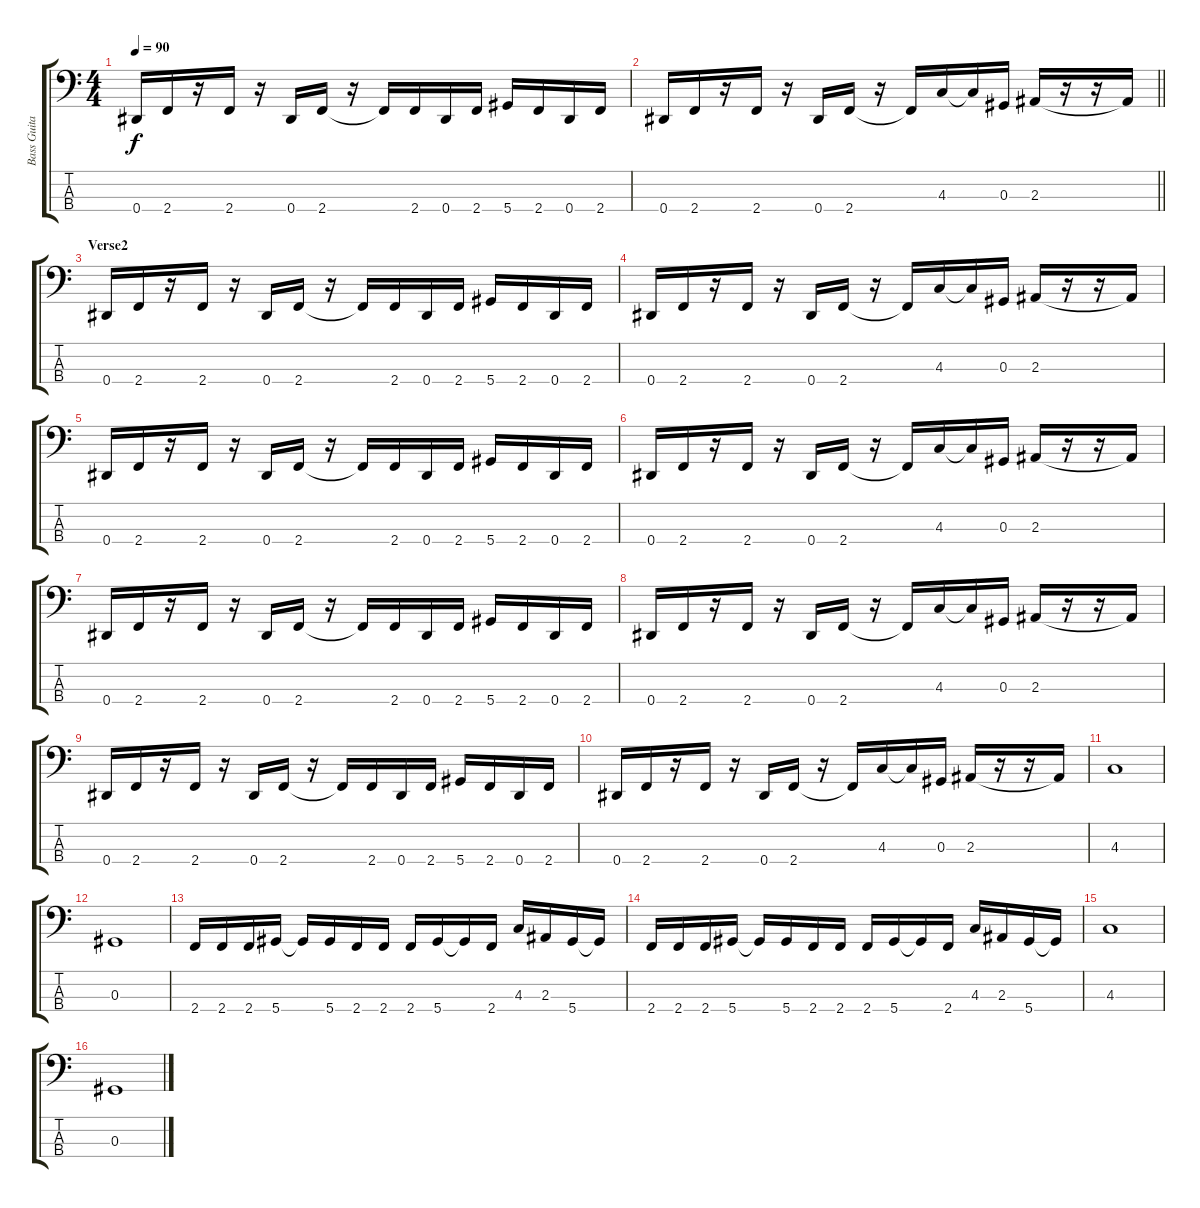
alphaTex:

\track ("Bass Guitar" "Bass Guita") {instrument electricbassfinger}
\staff {score tabs}
\tuning (Gb2 Db2 Ab1 Eb1) {hide}
\ts (4 4)
\tempo 90
\clef f4
\ks c
0.4.16{dy f} 2.4.16 r.16 2.4.16 r.16 0.4.16 2.4.16 r.16 2.4{t}.16 2.4.16 0.4.16 2.4.16 5.4.16 2.4.16 0.4.16 2.4.16 |
\barLineRight lightlight
0.4.16 2.4.16 r.16 2.4.16 r.16 0.4.16 2.4.16 r.16 2.4{t}.16 4.3.16 4.3{t}.16 0.3.16 2.3.16 r.16 r.16 2.3{t}.16 |
\section ("" "Verse2")
0.4.16 2.4.16 r.16 2.4.16 r.16 0.4.16 2.4.16 r.16 2.4{t}.16 2.4.16 0.4.16 2.4.16 5.4.16 2.4.16 0.4.16 2.4.16 |
0.4.16 2.4.16 r.16 2.4.16 r.16 0.4.16 2.4.16 r.16 2.4{t}.16 4.3.16 4.3{t}.16 0.3.16 2.3.16 r.16 r.16 2.3{t}.16 |
0.4.16 2.4.16 r.16 2.4.16 r.16 0.4.16 2.4.16 r.16 2.4{t}.16 2.4.16 0.4.16 2.4.16 5.4.16 2.4.16 0.4.16 2.4.16 |
0.4.16 2.4.16 r.16 2.4.16 r.16 0.4.16 2.4.16 r.16 2.4{t}.16 4.3.16 4.3{t}.16 0.3.16 2.3.16 r.16 r.16 2.3{t}.16 |
0.4.16 2.4.16 r.16 2.4.16 r.16 0.4.16 2.4.16 r.16 2.4{t}.16 2.4.16 0.4.16 2.4.16 5.4.16 2.4.16 0.4.16 2.4.16 |
0.4.16 2.4.16 r.16 2.4.16 r.16 0.4.16 2.4.16 r.16 2.4{t}.16 4.3.16 4.3{t}.16 0.3.16 2.3.16 r.16 r.16 2.3{t}.16 |
0.4.16 2.4.16 r.16 2.4.16 r.16 0.4.16 2.4.16 r.16 2.4{t}.16 2.4.16 0.4.16 2.4.16 5.4.16 2.4.16 0.4.16 2.4.16 |
0.4.16 2.4.16 r.16 2.4.16 r.16 0.4.16 2.4.16 r.16 2.4{t}.16 4.3.16 4.3{t}.16 0.3.16 2.3.16 r.16 r.16 2.3{t}.16 |
4.3.1 |
0.3.1 |
2.4.16 2.4.16 2.4.16 5.4.16 5.4{t}.16 5.4.16 2.4.16 2.4.16 2.4.16 5.4.16 5.4{t}.16 2.4.16 4.3.16 2.3.16 5.4.16 5.4{t}.16 |
2.4.16 2.4.16 2.4.16 5.4.16 5.4{t}.16 5.4.16 2.4.16 2.4.16 2.4.16 5.4.16 5.4{t}.16 2.4.16 4.3.16 2.3.16 5.4.16 5.4{t}.16 |
4.3.1 |
0.3.1
